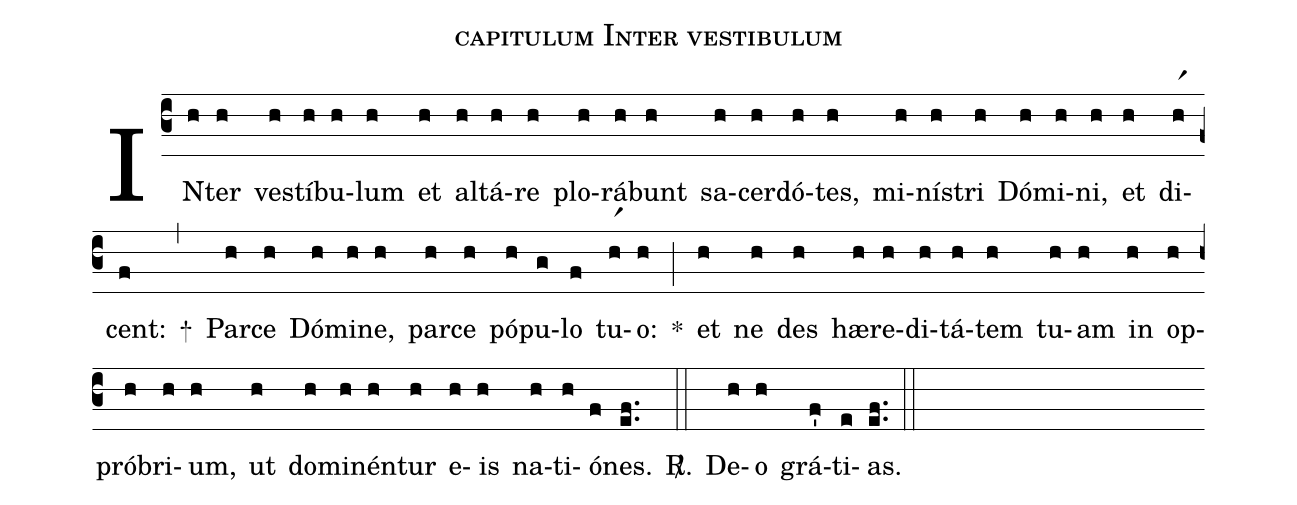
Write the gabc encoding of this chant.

name: capitulum Inter vestibulum;
%%
(c3)
IN(h)ter(h) ves(h)tí(h)bu(h)lum(h) et(h) al(h)tá(h)re(h) plo(h)rá(h)bunt(h) sa(h)cer(h)dó(h)tes,(h) mi(h)nís(h)tri(h) Dó(h)mi(h)ni,(h) et(h) di(hr1)cent:(f) +(,)
Par(h)ce(h) Dó(h)mi(h)ne,(h) par(h)ce(h) pó(h)pu(g)lo(f) tu(hr1)o:(h) *(;)
et(h) ne(h) des(h) hæ(h)re(h)di(h)tá(h)tem(h) tu(h)am(h) in(h) op(h)pró(h)bri(h)um,(h) ut(h) do(h)mi(h)nén(h)tur(h) e(h)is(h) na(h)ti(h)ó(f)nes.(ef..) <sp>R/</sp>.(::)
De(h)o(h) grá(f')ti(e)as.(e.f.) (::)
